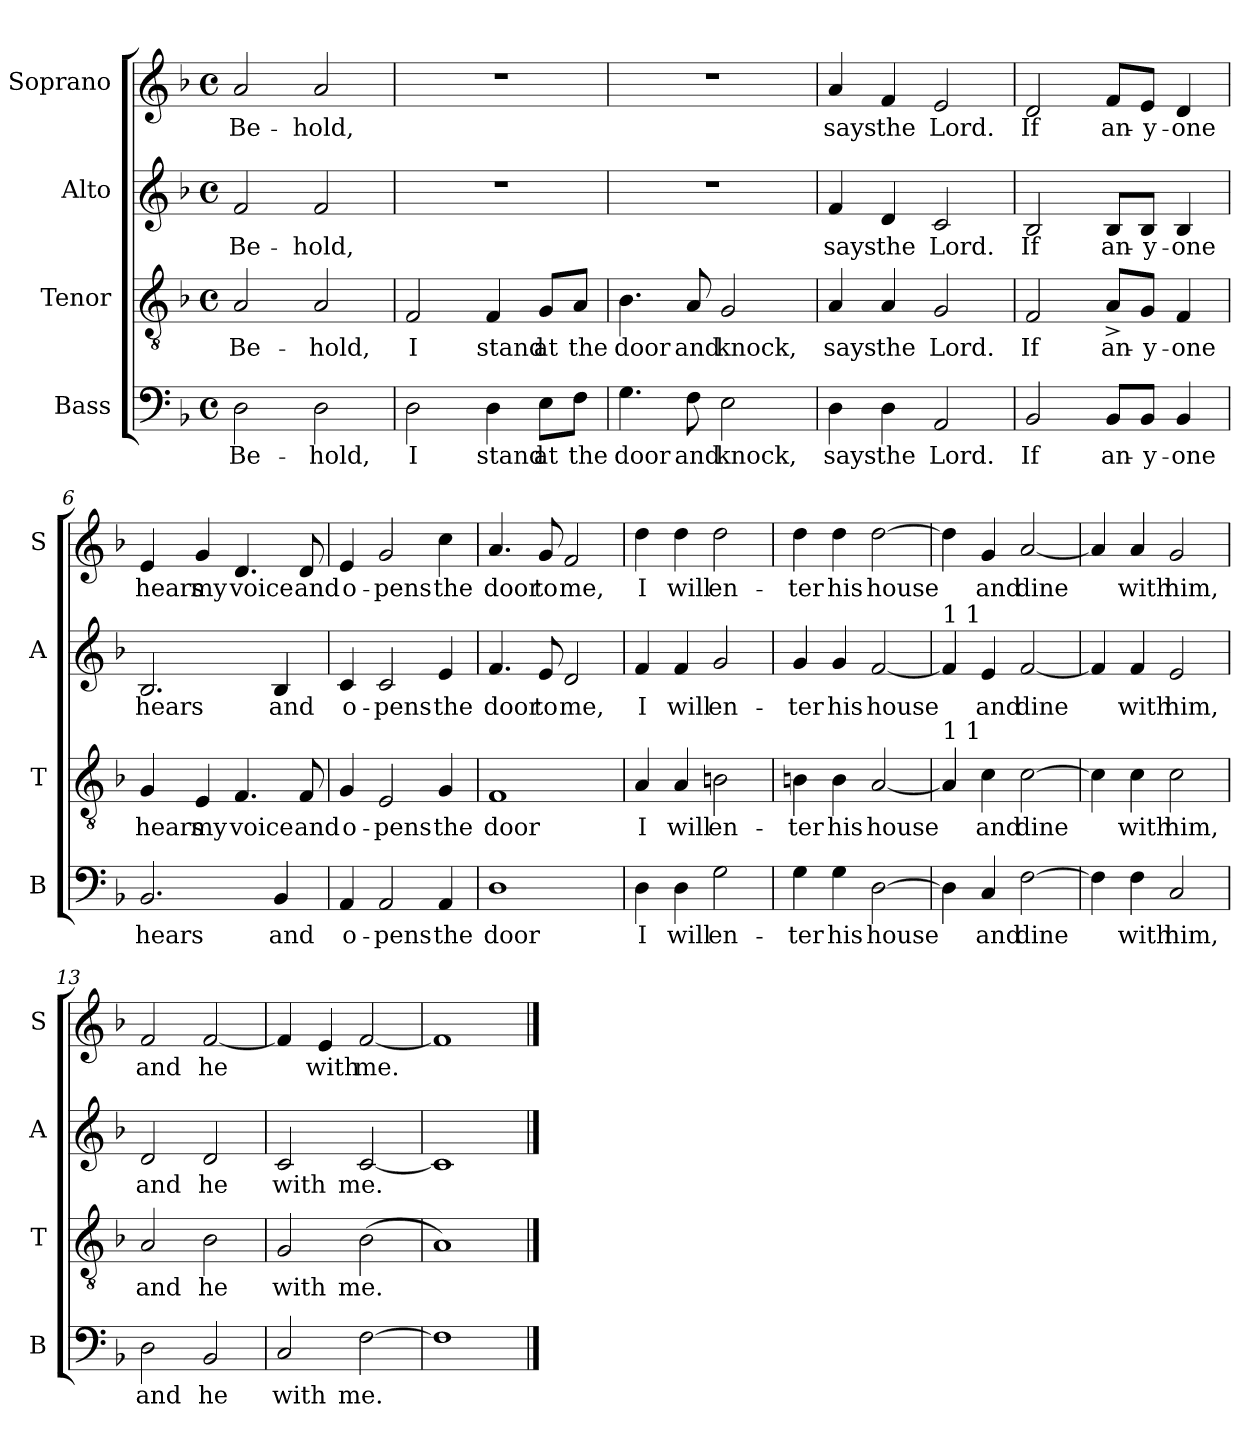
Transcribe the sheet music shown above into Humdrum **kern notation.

**kern	**text	**kern	**text	**kern	**text	**kern	**text
*part4	*part4	*part3	*part3	*part2	*part2	*part1	*part1
*staff4	*staff4	*staff3	*staff3	*staff2	*staff2	*staff1	*staff1
*I"Bass	*	*I"Tenor	*	*I"Alto	*	*I"Soprano	*
*I'B	*	*I'T	*	*I'A	*	*I'S	*
*clefF4	*	*clefGv2	*	*clefG2	*	*clefG2	*
*k[b-]	*	*k[b-]	*	*k[b-]	*	*k[b-]	*
*F:	*	*F:	*	*F:	*	*F:	*
*M4/4	*	*M4/4	*	*M4/4	*	*M4/4	*
*met(c)	*	*met(c)	*	*met(c)	*	*met(c)	*
=1	=1	=1	=1	=1	=1	=1	=1
!	!LO:LY:b	!	!LO:LY:b	!	!LO:LY:b	!	!LO:LY:b
2D\	Be-	2A/	Be-	2f/	Be-	2a/	Be-
!	!LO:LY:b	!	!LO:LY:b	!	!LO:LY:b	!	!LO:LY:b
2D\	-hold,	2A/	-hold,	2f/	-hold,	2a/	-hold,
=2	=2	=2	=2	=2	=2	=2	=2
!	!LO:LY:b	!	!LO:LY:b	!	!	!	!
2D\	I	2F/	I	1r	.	1r	.
!	!LO:LY:b	!	!LO:LY:b	!	!	!	!
4D\	stand	4F/	stand	.	.	.	.
!	!LO:LY:b	!	!LO:LY:b	!	!	!	!
8E\L	at	8G/L	at	.	.	.	.
!	!LO:LY:b	!	!LO:LY:b	!	!	!	!
8F\J	the	8A/J	the	.	.	.	.
=3	=3	=3	=3	=3	=3	=3	=3
!	!LO:LY:b	!	!LO:LY:b	!	!	!	!
4.G\	door	4.B-\	door	1r	.	1r	.
!	!LO:LY:b	!	!LO:LY:b	!	!	!	!
8F\	and	8A/	and	.	.	.	.
!	!LO:LY:b	!	!LO:LY:b	!	!	!	!
2E\	knock,	2G/	knock,	.	.	.	.
=4	=4	=4	=4	=4	=4	=4	=4
!	!LO:LY:b	!	!LO:LY:b	!	!LO:LY:b	!	!LO:LY:b
4D\	says	4A/	says	4f/	says	4a/	says
!	!LO:LY:b	!	!LO:LY:b	!	!LO:LY:b	!	!LO:LY:b
4D\	the	4A/	the	4d/	the	4f/	the
!	!LO:LY:b	!	!LO:LY:b	!	!LO:LY:b	!	!LO:LY:b
2AA/	Lord.	2G/	Lord.	2c/	Lord.	2e/	Lord.
=5	=5	=5	=5	=5	=5	=5	=5
!	!LO:LY:b	!	!LO:LY:b	!	!LO:LY:b	!	!LO:LY:b
2BB-/	If	2F/	If	2B-/	If	2d/	If
!	!LO:LY:b	!	!LO:LY:b	!	!LO:LY:b	!	!LO:LY:b
8BB-/L	an-	8A^</L	an-	8B-/L	an-	8f/L	an-
!	!LO:LY:b	!	!LO:LY:b	!	!LO:LY:b	!	!LO:LY:b
8BB-/J	-y-	8G/J	-y-	8B-/J	-y-	8e/J	-y-
!	!LO:LY:b	!	!LO:LY:b	!	!LO:LY:b	!	!LO:LY:b
4BB-/	-one	4F/	-one	4B-/	-one	4d/	-one
!!LO:LB:g=z
=6	=6	=6	=6	=6	=6	=6	=6
!	!LO:LY:b	!	!LO:LY:b	!	!LO:LY:b	!	!LO:LY:b
2.BB-/	hears	4G/	hears	2.B-/	hears	4e/	hears
!	!	!	!LO:LY:b	!	!	!	!LO:LY:b
.	.	4E/	my	.	.	4g/	my
!	!	!	!LO:LY:b	!	!	!	!LO:LY:b
.	.	4.F/	voice	.	.	4.d/	voice
!	!LO:LY:b	!	!	!	!LO:LY:b	!	!
4BB-/	and	.	.	4B-/	and	.	.
!	!	!	!LO:LY:b	!	!	!	!LO:LY:b
.	.	8F/	and	.	.	8d/	and
=7	=7	=7	=7	=7	=7	=7	=7
!	!LO:LY:b	!	!LO:LY:b	!	!LO:LY:b	!	!LO:LY:b
4AA/	o-	4G/	o-	4c/	o-	4e/	o-
!	!LO:LY:b	!	!LO:LY:b	!	!LO:LY:b	!	!LO:LY:b
2AA/	-pens	2E/	-pens	2c/	-pens	2g/	-pens
!	!LO:LY:b	!	!LO:LY:b	!	!LO:LY:b	!	!LO:LY:b
4AA/	the	4G/	the	4e/	the	4cc\	the
=8	=8	=8	=8	=8	=8	=8	=8
!	!LO:LY:b	!	!LO:LY:b	!	!LO:LY:b	!	!LO:LY:b
1D	door	1F	door	4.f/	door	4.a/	door
!	!	!	!	!	!LO:LY:b	!	!LO:LY:b
.	.	.	.	8e/	to	8g/	to
!	!	!	!	!	!LO:LY:b	!	!LO:LY:b
.	.	.	.	2d/	me,	2f/	me,
=9	=9	=9	=9	=9	=9	=9	=9
!	!LO:LY:b	!	!LO:LY:b	!	!LO:LY:b	!	!LO:LY:b
4D\	I	4A/	I	4f/	I	4dd\	I
!	!LO:LY:b	!	!LO:LY:b	!	!LO:LY:b	!	!LO:LY:b
4D\	will	4A/	will	4f/	will	4dd\	will
!	!LO:LY:b	!	!LO:LY:b	!	!LO:LY:b	!	!LO:LY:b
2G\	en-	2Bn\	en-	2g/	en-	2dd\	en-
=10	=10	=10	=10	=10	=10	=10	=10
!	!LO:LY:b	!	!LO:LY:b	!	!LO:LY:b	!	!LO:LY:b
4G\	-ter	4Bn\	-ter	4g/	-ter	4dd\	-ter
!	!LO:LY:b	!	!LO:LY:b	!	!LO:LY:b	!	!LO:LY:b
4G\	his	4B\	his	4g/	his	4dd\	his
!	!LO:LY:b	!	!LO:LY:b	!	!LO:LY:b	!	!LO:LY:b
[>2D\	house	[>2A/	house	[>2f/	house	[>2dd\	house
!!LO:PB:g=z
=11	=11	=11	=11	=11	=11	=11	=11
!	!	!	!	!LO:TX:a:t=1 1	!	!	!
!	!	!LO:TX:a:t=1 1	!	!	!	!	!
4D\]	.	4A/]	.	4f/]	.	4dd\]	.
!	!LO:LY:b	!	!LO:LY:b	!	!LO:LY:b	!	!LO:LY:b
4C/	and	4c\	and	4e/	and	4g/	and
!	!LO:LY:b	!	!LO:LY:b	!	!LO:LY:b	!	!LO:LY:b
[>2F\	dine	[>2c\	dine	[<2f/	dine	[<2a/	dine
=12	=12	=12	=12	=12	=12	=12	=12
4F\]	.	4c\]	.	4f/]	.	4a/]	.
!	!LO:LY:b	!	!LO:LY:b	!	!LO:LY:b	!	!LO:LY:b
4F\	with	4c\	with	4f/	with	4a/	with
!	!LO:LY:b	!	!LO:LY:b	!	!LO:LY:b	!	!LO:LY:b
2C/	him,	2c\	him,	2e/	him,	2g/	him,
=13	=13	=13	=13	=13	=13	=13	=13
!	!LO:LY:b	!	!LO:LY:b	!	!LO:LY:b	!	!LO:LY:b
2D\	and	2A/	and	2d/	and	2f/	and
!	!LO:LY:b	!	!LO:LY:b	!	!LO:LY:b	!	!LO:LY:b
2BB-/	he	2B-\	he	2d/	he	[<2f/	he
=14	=14	=14	=14	=14	=14	=14	=14
!	!LO:LY:b	!	!LO:LY:b	!	!LO:LY:b	!	!
2C/	with	2G/	with	2c/	with	4f/]	.
!	!	!	!	!	!	!	!LO:LY:b
.	.	.	.	.	.	4e/	with
!	!LO:LY:b	!	!LO:LY:b	!	!LO:LY:b	!	!LO:LY:b
[>2F\	me.	(>2B-\	me.	[<2c/	me.	[<2f/	me.
=15	=15	=15	=15	=15	=15	=15	=15
1F]	.	1A)	.	1c]	.	1f]	.
==	==	==	==	==	==	==	==
*-	*-	*-	*-	*-	*-	*-	*-
